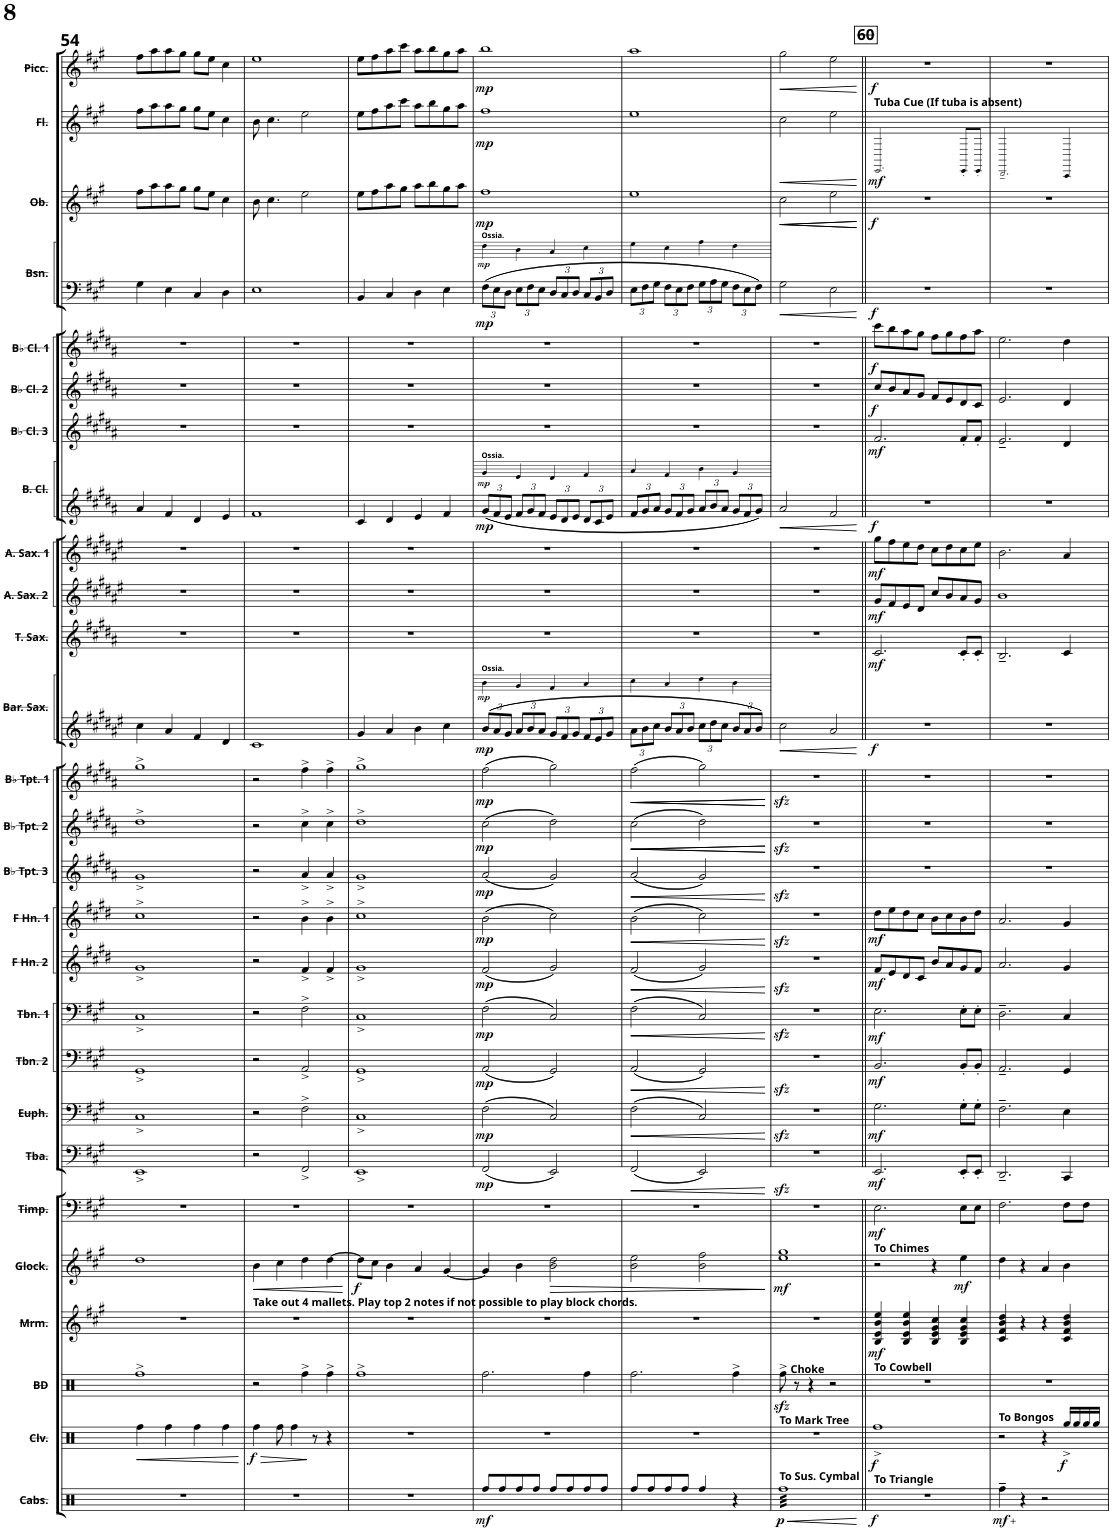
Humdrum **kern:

**kern	**dynam	**kern	**dynam	**kern	**kern	**dynam	**kern	**dynam	**kern	**dynam	**kern	**dynam	**kern	**dynam	**kern	**dynam	**kern	**dynam	**kern	**dynam	**kern	**dynam	**kern	**dynam	**kern	**dynam	**kern	**dynam	**kern	**kern	**dynam	**kern	**dynam	**kern	**dynam	**kern	**dynam	**kern	**kern	**dynam	**kern	**dynam	**kern	**dynam	**kern	**dynam	**kern	**kern	**dynam	**kern	**dynam	**kern	**dynam	**kern	**dynam
*part27	*part27	*part26	*part26	*part25	*part24	*part24	*part23	*part23	*part22	*part22	*part21	*part21	*part20	*part20	*part19	*part19	*part18	*part18	*part17	*part17	*part16	*part16	*part15	*part15	*part14	*part14	*part13	*part13	*part12	*part12	*part12	*part11	*part11	*part10	*part10	*part9	*part9	*part8	*part8	*part8	*part7	*part7	*part6	*part6	*part5	*part5	*part4	*part4	*part4	*part3	*part3	*part2	*part2	*part1	*part1
*staff30	*staff30	*staff29	*staff29	*staff28	*staff27	*staff27	*staff26	*staff26	*staff25	*staff25	*staff24	*staff24	*staff23	*staff23	*staff22	*staff22	*staff21	*staff21	*staff20	*staff20	*staff19	*staff19	*staff18	*staff18	*staff17	*staff17	*staff16	*staff16	*staff15	*staff14	*staff14/15	*staff13	*staff13	*staff12	*staff12	*staff11	*staff11	*staff10	*staff9	*staff9/10	*staff8	*staff8	*staff7	*staff7	*staff6	*staff6	*staff5	*staff4	*staff4/5	*staff3	*staff3	*staff2	*staff2	*staff1	*staff1
*I"Percussion 2	*	*I"Percussion 1	*	*I"Snare Drum	*I"Marimba	*	*I"Glockenspiel	*	*I"Timpani	*	*I"Tuba	*	*I"Euphonium	*	*I"Trombone 2	*	*I"Trombone 1	*	*I"F Horn 2	*	*I"F Horn 1	*	*I"Bb Trumpet 3	*	*I"Bb Trumpet 2	*	*I"Bb Trumpet 1	*	*I"Baritone Saxophone	*	*	*I"Tenor Saxophone	*	*I"Alto Saxophone 2	*	*I"Alto Saxophone 1	*	*I"Bass Clarinet	*	*	*I"Bb Clarinet 3	*	*I"Bb Clarinet 2	*	*I"Bb Clarinet 1	*	*I"Bassoon	*	*	*I"Oboe	*	*I"Flute	*	*I"Piccolo	*
*I'Perc. 2	*	*I'Perc. 1	*	*I'SD	*I'Mrm.	*	*I'Glk.	*	*I'Timp.	*	*I'Tba.	*	*I'Euph.	*	*I'Tbn. 2	*	*I'Tbn. 1	*	*I'F Hn. 2	*	*I'F Hn. 1	*	*I'Bb Tpt. 3	*	*I'Bb Tpt. 2	*	*I'Bb Tpt. 1	*	*I'Bar. Sax.	*	*	*I'T. Sax.	*	*I'A. Sax. 2	*	*I'A. Sax. 1	*	*I'B. Cl.	*	*	*I'Bb Cl. 3	*	*I'Bb Cl. 2	*	*I'Bb Cl. 1	*	*I'Bsn.	*	*	*I'Ob.	*	*I'Fl.	*	*I'Picc.	*
!!LO:PB:g=z
*clefX	*	*clefX	*	*clefX	*clefG2	*	*clefG2	*	*clefF4	*	*clefF4	*	*clefF4	*	*clefF4	*	*clefF4	*	*clefG2	*	*clefG2	*	*clefG2	*	*clefG2	*	*clefG2	*	*clefG2	*clefG2	*	*clefG2	*	*clefG2	*	*clefG2	*	*clefG2	*clefG2	*	*clefG2	*	*clefG2	*	*clefG2	*	*clefF4	*clefF4	*	*clefG2	*	*clefG2	*	*clefG2	*
*	*	*	*	*	*	*	*Trd-14c-24	*	*	*	*	*	*	*	*	*	*	*	*Trd4c7	*	*Trd4c7	*	*Trd1c2	*	*Trd1c2	*	*Trd1c2	*	*Trd12c21	*Trd12c21	*	*Trd8c14	*	*Trd5c9	*	*Trd5c9	*	*Trd8c14	*Trd8c14	*	*Trd1c2	*	*Trd1c2	*	*Trd1c2	*	*	*	*	*	*	*	*	*Trd-7c-12	*
*k[]	*	*k[]	*	*k[b-e-a-d-g-]	*k[f#c#g#]	*	*k[f#c#g#]	*	*k[f#c#g#]	*	*k[f#c#g#]	*	*k[f#c#g#]	*	*k[f#c#g#]	*	*k[f#c#g#]	*	*k[f#c#g#d#]	*	*k[f#c#g#d#]	*	*k[f#c#g#d#a#]	*	*k[f#c#g#d#a#]	*	*k[f#c#g#d#a#]	*	*k[f#c#g#d#a#e#]	*k[f#c#g#d#a#e#]	*	*k[f#c#g#d#a#]	*	*k[f#c#g#d#a#e#]	*	*k[f#c#g#d#a#e#]	*	*k[f#c#g#d#a#]	*k[f#c#g#d#a#]	*	*k[f#c#g#d#a#]	*	*k[f#c#g#d#a#]	*	*k[f#c#g#d#a#]	*	*k[f#c#g#]	*k[f#c#g#]	*	*k[f#c#g#]	*	*k[f#c#g#]	*	*k[f#c#g#]	*
*M4/4	*	*M4/4	*	*M4/4	*M4/4	*	*M4/4	*	*M4/4	*	*M4/4	*	*M4/4	*	*M4/4	*	*M4/4	*	*M4/4	*	*M4/4	*	*M4/4	*	*M4/4	*	*M4/4	*	*M4/4	*M4/4	*	*M4/4	*	*M4/4	*	*M4/4	*	*M4/4	*M4/4	*	*M4/4	*	*M4/4	*	*M4/4	*	*M4/4	*M4/4	*	*M4/4	*	*M4/4	*	*M4/4	*
=54	=54	=54	=54	=54	=54	=54	=54	=54	=54	=54	=54	=54	=54	=54	=54	=54	=54	=54	=54	=54	=54	=54	=54	=54	=54	=54	=54	=54	=54	=54	=54	=54	=54	=54	=54	=54	=54	=54	=54	=54	=54	=54	=54	=54	=54	=54	=54	=54	=54	=54	=54	=54	=54	=54	=54
!	!	!	!LO:HP:b	!	!	!	!	!	!	!	!	!	!	!	!	!	!	!	!	!	!	!	!	!	!	!	!	!	!	!	!	!	!	!	!	!	!	!	!	!	!	!	!	!	!	!	!	!	!	!	!	!	!	!	!
1r	.	4Rff\	<	1Rff^	1r	.	1dd	.	1r	.	1EE^	.	1C#^	.	1GG#^	.	1C#^	.	1g#^	.	1cc#^	.	1g#^	.	1dd#^	.	1gg#^	.	4cc#\	1r	.	1r	.	1r	.	1r	.	4a#/	1r	.	1r	.	1r	.	1r	.	4G#\	1r	.	8ff#\L	.	8ff#\L	.	8ff#\L	.
.	.	.	.	.	.	.	.	.	.	.	.	.	.	.	.	.	.	.	.	.	.	.	.	.	.	.	.	.	.	.	.	.	.	.	.	.	.	.	.	.	.	.	.	.	.	.	.	.	.	8aa\	.	8aa\	.	8aa\	.
.	.	4Rff\	.	.	.	.	.	.	.	.	.	.	.	.	.	.	.	.	.	.	.	.	.	.	.	.	.	.	4a#/	.	.	.	.	.	.	.	.	4f#/	.	.	.	.	.	.	.	.	4E\	.	.	8aa\	.	8aa\	.	8aa\	.
.	.	.	.	.	.	.	.	.	.	.	.	.	.	.	.	.	.	.	.	.	.	.	.	.	.	.	.	.	.	.	.	.	.	.	.	.	.	.	.	.	.	.	.	.	.	.	.	.	.	8gg#\J	.	8gg#\J	.	8gg#\J	.
.	.	4Rff\	.	.	.	.	.	.	.	.	.	.	.	.	.	.	.	.	.	.	.	.	.	.	.	.	.	.	4f#/	.	.	.	.	.	.	.	.	4d#/	.	.	.	.	.	.	.	.	4C#/	.	.	8gg#\L	.	8gg#\L	.	8gg#\L	.
.	.	.	.	.	.	.	.	.	.	.	.	.	.	.	.	.	.	.	.	.	.	.	.	.	.	.	.	.	.	.	.	.	.	.	.	.	.	.	.	.	.	.	.	.	.	.	.	.	.	8ee\J	.	8ee\J	.	8ee\J	.
.	.	4Rff\	.	.	.	.	.	.	.	.	.	.	.	.	.	.	.	.	.	.	.	.	.	.	.	.	.	.	4d#/	.	.	.	.	.	.	.	.	4e/	.	.	.	.	.	.	.	.	4D\	.	.	4cc#\	.	4cc#\	.	4cc#\	.
.	.	.	[	.	.	.	.	.	.	.	.	.	.	.	.	.	.	.	.	.	.	.	.	.	.	.	.	.	.	.	.	.	.	.	.	.	.	.	.	.	.	.	.	.	.	.	.	.	.	.	.	.	.	.	.
=55	=55	=55	=55	=55	=55	=55	=55	=55	=55	=55	=55	=55	=55	=55	=55	=55	=55	=55	=55	=55	=55	=55	=55	=55	=55	=55	=55	=55	=55	=55	=55	=55	=55	=55	=55	=55	=55	=55	=55	=55	=55	=55	=55	=55	=55	=55	=55	=55	=55	=55	=55	=55	=55	=55	=55
!	!	!	!	!	!LO:TX:a:B:t=Take out 4 mallets. Play top 2 notes if not possible to play block chords.	!	!	!	!	!	!	!	!	!	!	!	!	!	!	!	!	!	!	!	!	!	!	!	!	!	!	!	!	!	!	!	!	!	!	!	!	!	!	!	!	!	!	!	!	!	!	!	!	!	!
!	!	!	!LO:HP:b	!	!	!	!	!LO:HP:b	!	!	!	!	!	!	!	!	!	!	!	!	!	!	!	!	!	!	!	!	!	!	!	!	!	!	!	!	!	!	!	!	!	!	!	!	!	!	!	!	!	!	!	!	!	!	!
!	!	!	!LO:DY:n=1:b	!	!	!	!	!	!	!	!	!	!	!	!	!	!	!	!	!	!	!	!	!	!	!	!	!	!	!	!	!	!	!	!	!	!	!	!	!	!	!	!	!	!	!	!	!	!	!	!	!	!	!	!
1r	.	4Rff\	> f	2r	1r	.	4b\	<	1r	.	2r	.	2r	.	2r	.	2r	.	2r	.	2r	.	2r	.	2r	.	2r	.	1c#	1r	.	1r	.	1r	.	1r	.	1f#	1r	.	1r	.	1r	.	1r	.	1E	1r	.	8b\	.	8b\	.	1ee	.
.	.	.	.	.	.	.	.	.	.	.	.	.	.	.	.	.	.	.	.	.	.	.	.	.	.	.	.	.	.	.	.	.	.	.	.	.	.	.	.	.	.	.	.	.	.	.	.	.	.	4.cc#\	.	4.cc#\	.	.	.
.	.	8Rff\	.	.	.	.	4cc#\	.	.	.	.	.	.	.	.	.	.	.	.	.	.	.	.	.	.	.	.	.	.	.	.	.	.	.	.	.	.	.	.	.	.	.	.	.	.	.	.	.	.	.	.	.	.	.	.
.	.	4Rff\	.	.	.	.	.	.	.	.	.	.	.	.	.	.	.	.	.	.	.	.	.	.	.	.	.	.	.	.	.	.	.	.	.	.	.	.	.	.	.	.	.	.	.	.	.	.	.	.	.	.	.	.	.
.	.	.	.	4Rff^\	.	.	4dd\	.	.	.	2FF#^/	.	2F#^\	.	2AA^/	.	2F#^\	.	4f#^/	.	4b^\	.	4a#^/	.	4cc#^\	.	4ff#^\	.	.	.	.	.	.	.	.	.	.	.	.	.	.	.	.	.	.	.	.	.	.	2ee\	.	2ee\	.	.	.
.	.	8r	]	.	.	.	.	.	.	.	.	.	.	.	.	.	.	.	.	.	.	.	.	.	.	.	.	.	.	.	.	.	.	.	.	.	.	.	.	.	.	.	.	.	.	.	.	.	.	.	.	.	.	.	.
.	.	4r	.	4Rff^\	.	.	[4dd\	.	.	.	.	.	.	.	.	.	.	.	4f#^/	.	4b^\	.	4a#^/	.	4cc#^\	.	4ff#^\	.	.	.	.	.	.	.	.	.	.	.	.	.	.	.	.	.	.	.	.	.	.	.	.	.	.	.	.
.	.	.	.	.	.	.	.	[	.	.	.	.	.	.	.	.	.	.	.	.	.	.	.	.	.	.	.	.	.	.	.	.	.	.	.	.	.	.	.	.	.	.	.	.	.	.	.	.	.	.	.	.	.	.	.
=56	=56	=56	=56	=56	=56	=56	=56	=56	=56	=56	=56	=56	=56	=56	=56	=56	=56	=56	=56	=56	=56	=56	=56	=56	=56	=56	=56	=56	=56	=56	=56	=56	=56	=56	=56	=56	=56	=56	=56	=56	=56	=56	=56	=56	=56	=56	=56	=56	=56	=56	=56	=56	=56	=56	=56
!	!	!	!	!	!	!	!	!LO:DY:b	!	!	!	!	!	!	!	!	!	!	!	!	!	!	!	!	!	!	!	!	!	!	!	!	!	!	!	!	!	!	!	!	!	!	!	!	!	!	!	!	!	!	!	!	!	!	!
1r	.	1r	.	1Rff^	1r	.	8dd\L]	f	1r	.	1EE^	.	1C#^	.	1GG#^	.	1C#^	.	1g#^	.	1cc#^	.	1g#^	.	1dd#^	.	1gg#^	.	4g#/	1r	.	1r	.	1r	.	1r	.	4c#/	1r	.	1r	.	1r	.	1r	.	4BB/	1r	.	8ee\L	.	8ee\L	.	8ee\L	.
.	.	.	.	.	.	.	8cc#\J	.	.	.	.	.	.	.	.	.	.	.	.	.	.	.	.	.	.	.	.	.	.	.	.	.	.	.	.	.	.	.	.	.	.	.	.	.	.	.	.	.	.	8ff#\	.	8ff#\	.	8ff#\	.
.	.	.	.	.	.	.	4b\	.	.	.	.	.	.	.	.	.	.	.	.	.	.	.	.	.	.	.	.	.	4a#/	.	.	.	.	.	.	.	.	4d#/	.	.	.	.	.	.	.	.	4C#/	.	.	8aa\	.	8aa\	.	8aa\	.
.	.	.	.	.	.	.	.	.	.	.	.	.	.	.	.	.	.	.	.	.	.	.	.	.	.	.	.	.	.	.	.	.	.	.	.	.	.	.	.	.	.	.	.	.	.	.	.	.	.	8gg#\J	.	8ccc#\J	.	8ccc#\J	.
.	.	.	.	.	.	.	4a/	.	.	.	.	.	.	.	.	.	.	.	.	.	.	.	.	.	.	.	.	.	4b\	.	.	.	.	.	.	.	.	4e/	.	.	.	.	.	.	.	.	4D\	.	.	8aa\L	.	8aa\L	.	8aa\L	.
.	.	.	.	.	.	.	.	.	.	.	.	.	.	.	.	.	.	.	.	.	.	.	.	.	.	.	.	.	.	.	.	.	.	.	.	.	.	.	.	.	.	.	.	.	.	.	.	.	.	8bb\	.	8bb\	.	8bb\	.
.	.	.	.	.	.	.	[4g#/	.	.	.	.	.	.	.	.	.	.	.	.	.	.	.	.	.	.	.	.	.	4cc#\	.	.	.	.	.	.	.	.	4f#/	.	.	.	.	.	.	.	.	4E\	.	.	8gg#\	.	8gg#\	.	8gg#\	.
.	.	.	.	.	.	.	.	.	.	.	.	.	.	.	.	.	.	.	.	.	.	.	.	.	.	.	.	.	.	.	.	.	.	.	.	.	.	.	.	.	.	.	.	.	.	.	.	.	.	8aa\J	.	8aa\J	.	8aa\J	.
=57	=57	=57	=57	=57	=57	=57	=57	=57	=57	=57	=57	=57	=57	=57	=57	=57	=57	=57	=57	=57	=57	=57	=57	=57	=57	=57	=57	=57	=57	=57	=57	=57	=57	=57	=57	=57	=57	=57	=57	=57	=57	=57	=57	=57	=57	=57	=57	=57	=57	=57	=57	=57	=57	=57	=57
*	*	*	*	*	*	*	*	*	*	*	*	*	*	*	*	*	*	*	*	*	*	*	*	*	*	*	*	*	*Xbrackettup	*	*	*	*	*	*	*	*	*Xbrackettup	*	*	*	*	*	*	*	*	*Xbrackettup	*	*	*	*	*	*	*	*
!	!	!	!	!	!	!	!	!	!	!	!	!	!	!	!	!	!	!	!	!	!	!	!	!	!	!	!	!	!	!	!	!	!	!	!	!	!	!	!	!	!	!	!	!	!	!	!	!LO:TX:a:B:t=Ossia.	!	!	!	!	!	!	!
!	!	!	!	!	!	!	!	!	!	!	!	!	!	!	!	!	!	!	!	!	!	!	!	!	!	!	!	!	!	!	!	!	!	!	!	!	!	!	!LO:TX:a:B:t=Ossia.	!	!	!	!	!	!	!	!	!	!	!	!	!	!	!	!
!	!	!	!	!	!	!	!	!	!	!	!	!	!	!	!	!	!	!	!	!	!	!	!	!	!	!	!	!	!	!LO:TX:a:B:t=Ossia.	!	!	!	!	!	!	!	!	!	!	!	!	!	!	!	!	!	!	!	!	!	!	!	!	!
!	!LO:DY:b	!	!	!	!	!	!	!	!	!	!	!LO:DY:b	!	!LO:DY:b	!	!LO:DY:b	!	!LO:DY:b	!	!LO:DY:b	!	!LO:DY:b	!	!LO:DY:b	!	!LO:DY:b	!	!LO:DY:b	!	!	!LO:DY:b=2	!	!	!	!	!	!	!	!	!	!	!	!	!	!	!	!	!	!	!	!	!	!	!	!
!	!	!	!	!	!	!	!	!	!	!	!	!	!	!	!	!	!	!	!	!	!	!	!	!	!	!	!	!	!	!	!LO:DY:n=1:b	!	!	!	!	!	!	!	!	!LO:DY:b=2	!	!	!	!	!	!	!	!	!	!	!	!	!	!	!
!	!	!	!	!	!	!	!	!	!	!	!	!	!	!	!	!	!	!	!	!	!	!	!	!	!	!	!	!	!	!	!	!	!	!	!	!	!	!	!	!LO:DY:n=1:b	!	!	!	!	!	!	!	!	!LO:DY:b=2	!	!	!	!	!	!
!	!	!	!	!	!	!	!	!	!	!	!	!	!	!	!	!	!	!	!	!	!	!	!	!	!	!	!	!	!	!	!	!	!	!	!	!	!	!	!	!	!	!	!	!	!	!	!	!	!LO:DY:n=1:b	!	!LO:DY:b	!	!LO:DY:b	!	!LO:DY:b
8Rff/L	mf	1r	.	2.Rff\	1r	.	4g#/]	.	1r	.	(2FF#/	mp	(2F#\	mp	(2AA/	mp	(2F#\	mp	(2f#/	mp	(2b\	mp	(2a#/	mp	(2cc#\	mp	(2ff#\	mp	12b/L	4b\	mp mp	1r	.	1r	.	1r	.	12g#/L	4g#/	mp mp	1r	.	1r	.	1r	.	12F#\L	4F#\	mp mp	1ff#	mp	1ff#	mp	1bb	mp
.	.	.	.	.	.	.	.	.	.	.	.	.	.	.	.	.	.	.	.	.	.	.	.	.	.	.	.	.	12a#/	.	.	.	.	.	.	.	.	12f#/	.	.	.	.	.	.	.	.	12E\	.	.	.	.	.	.	.	.
8Rff/	.	.	.	.	.	.	.	.	.	.	.	.	.	.	.	.	.	.	.	.	.	.	.	.	.	.	.	.	.	.	.	.	.	.	.	.	.	.	.	.	.	.	.	.	.	.	.	.	.	.	.	.	.	.	.
.	.	.	.	.	.	.	.	.	.	.	.	.	.	.	.	.	.	.	.	.	.	.	.	.	.	.	.	.	12g#/J	.	.	.	.	.	.	.	.	12e/J	.	.	.	.	.	.	.	.	12D\J	.	.	.	.	.	.	.	.
8Rff/	.	.	.	.	.	.	4b\	.	.	.	.	.	.	.	.	.	.	.	.	.	.	.	.	.	.	.	.	.	12a#/L	4g#/	.	.	.	.	.	.	.	12f#/L	4e/	.	.	.	.	.	.	.	12E\L	4D\	.	.	.	.	.	.	.
.	.	.	.	.	.	.	.	.	.	.	.	.	.	.	.	.	.	.	.	.	.	.	.	.	.	.	.	.	12b/	.	.	.	.	.	.	.	.	12g#/	.	.	.	.	.	.	.	.	12F#\	.	.	.	.	.	.	.	.
8Rff/J	.	.	.	.	.	.	.	.	.	.	.	.	.	.	.	.	.	.	.	.	.	.	.	.	.	.	.	.	.	.	.	.	.	.	.	.	.	.	.	.	.	.	.	.	.	.	.	.	.	.	.	.	.	.	.
.	.	.	.	.	.	.	.	.	.	.	.	.	.	.	.	.	.	.	.	.	.	.	.	.	.	.	.	.	12a#/J	.	.	.	.	.	.	.	.	12f#/J	.	.	.	.	.	.	.	.	12E\J	.	.	.	.	.	.	.	.
!	!	!	!	!	!	!	!	!LO:HP:b	!	!	!	!	!	!	!	!	!	!	!	!	!	!	!	!	!	!	!	!	!	!	!	!	!	!	!	!	!	!	!	!	!	!	!	!	!	!	!	!	!	!	!	!	!	!	!
8Rff/L	.	.	.	.	.	.	2b\ 2dd\	>	.	.	2EE/)	.	2C#/)	.	2GG#/)	.	2C#/)	.	2g#/)	.	2cc#\)	.	2g#/)	.	2dd#\)	.	2gg#\)	.	12g#/L	4f#/	.	.	.	.	.	.	.	12e/L	4d#/	.	.	.	.	.	.	.	12D/L	4C#/	.	.	.	.	.	.	.
.	.	.	.	.	.	.	.	.	.	.	.	.	.	.	.	.	.	.	.	.	.	.	.	.	.	.	.	.	12f#/	.	.	.	.	.	.	.	.	12d#/	.	.	.	.	.	.	.	.	12C#/	.	.	.	.	.	.	.	.
8Rff/	.	.	.	.	.	.	.	.	.	.	.	.	.	.	.	.	.	.	.	.	.	.	.	.	.	.	.	.	.	.	.	.	.	.	.	.	.	.	.	.	.	.	.	.	.	.	.	.	.	.	.	.	.	.	.
.	.	.	.	.	.	.	.	.	.	.	.	.	.	.	.	.	.	.	.	.	.	.	.	.	.	.	.	.	12g#/J	.	.	.	.	.	.	.	.	12e/J	.	.	.	.	.	.	.	.	12D/J	.	.	.	.	.	.	.	.
8Rff/	.	.	.	4Rff\	.	.	.	.	.	.	.	.	.	.	.	.	.	.	.	.	.	.	.	.	.	.	.	.	12f#/L	4a#/	.	.	.	.	.	.	.	12d#/L	4f#/	.	.	.	.	.	.	.	12C#/L	4E\	.	.	.	.	.	.	.
.	.	.	.	.	.	.	.	.	.	.	.	.	.	.	.	.	.	.	.	.	.	.	.	.	.	.	.	.	12e#/	.	.	.	.	.	.	.	.	12c#/	.	.	.	.	.	.	.	.	12BB/	.	.	.	.	.	.	.	.
8Rff/J	.	.	.	.	.	.	.	.	.	.	.	.	.	.	.	.	.	.	.	.	.	.	.	.	.	.	.	.	.	.	.	.	.	.	.	.	.	.	.	.	.	.	.	.	.	.	.	.	.	.	.	.	.	.	.
.	.	.	.	.	.	.	.	.	.	.	.	.	.	.	.	.	.	.	.	.	.	.	.	.	.	.	.	.	12g#/J	.	.	.	.	.	.	.	.	12e/J	.	.	.	.	.	.	.	.	12D/J	.	.	.	.	.	.	.	.
=58	=58	=58	=58	=58	=58	=58	=58	=58	=58	=58	=58	=58	=58	=58	=58	=58	=58	=58	=58	=58	=58	=58	=58	=58	=58	=58	=58	=58	=58	=58	=58	=58	=58	=58	=58	=58	=58	=58	=58	=58	=58	=58	=58	=58	=58	=58	=58	=58	=58	=58	=58	=58	=58	=58	=58
!	!	!	!	!	!	!	!	!	!	!	!	!LO:HP:b	!	!LO:HP:b	!	!LO:HP:b	!	!LO:HP:b	!	!LO:HP:b	!	!LO:HP:b	!	!LO:HP:b	!	!LO:HP:b	!	!LO:HP:b	!	!	!	!	!	!	!	!	!	!	!	!	!	!	!	!	!	!	!	!	!	!	!	!	!	!	!
8Rff/L	.	1r	.	2.Rff\	1r	.	2b\ 2ee\	.	1r	.	(2FF#/	<	(2F#\	<	(2AA/	<	(2F#\	<	(2f#/	<	(2b\	<	(2a#/	<	(2cc#\	<	(2ff#\	<	12a#\L	4cc#\	.	1r	.	1r	.	1r	.	12f#/L	4a#/	.	1r	.	1r	.	1r	.	12E\L	4G#\	.	1ee	.	1ee	.	1aa	.
.	.	.	.	.	.	.	.	.	.	.	.	.	.	.	.	.	.	.	.	.	.	.	.	.	.	.	.	.	12b\	.	.	.	.	.	.	.	.	12g#/	.	.	.	.	.	.	.	.	12F#\	.	.	.	.	.	.	.	.
8Rff/	.	.	.	.	.	.	.	.	.	.	.	.	.	.	.	.	.	.	.	.	.	.	.	.	.	.	.	.	.	.	.	.	.	.	.	.	.	.	.	.	.	.	.	.	.	.	.	.	.	.	.	.	.	.	.
.	.	.	.	.	.	.	.	.	.	.	.	.	.	.	.	.	.	.	.	.	.	.	.	.	.	.	.	.	12cc#\J	.	.	.	.	.	.	.	.	12a#/J	.	.	.	.	.	.	.	.	12G#\J	.	.	.	.	.	.	.	.
8Rff/	.	.	.	.	.	.	.	.	.	.	.	.	.	.	.	.	.	.	.	.	.	.	.	.	.	.	.	.	12b/L	4a#/	.	.	.	.	.	.	.	12g#/L	4f#/	.	.	.	.	.	.	.	12F#\L	4E\	.	.	.	.	.	.	.
.	.	.	.	.	.	.	.	.	.	.	.	.	.	.	.	.	.	.	.	.	.	.	.	.	.	.	.	.	12a#/	.	.	.	.	.	.	.	.	12f#/	.	.	.	.	.	.	.	.	12E\	.	.	.	.	.	.	.	.
8Rff/J	.	.	.	.	.	.	.	.	.	.	.	.	.	.	.	.	.	.	.	.	.	.	.	.	.	.	.	.	.	.	.	.	.	.	.	.	.	.	.	.	.	.	.	.	.	.	.	.	.	.	.	.	.	.	.
.	.	.	.	.	.	.	.	.	.	.	.	.	.	.	.	.	.	.	.	.	.	.	.	.	.	.	.	.	12b/J	.	.	.	.	.	.	.	.	12g#/J	.	.	.	.	.	.	.	.	12F#\J	.	.	.	.	.	.	.	.
!	!	!	!	!	!	!	!	!	!	!	!	!	!	!	!	!	!	!	!	!	!	!	!	!	!	!LO:HP:b	!	!LO:HP:b	!	!	!	!	!	!	!	!	!	!	!	!	!	!	!	!	!	!	!	!	!	!	!	!	!	!	!
4Rff/	.	.	.	.	.	.	2b\ 2ff#\	.	.	.	2EE/)	.	2C#/)	.	2GG#/)	.	2C#/)	.	2g#/)	.	2cc#\)	.	2g#/)	.	2dd#\)	<	2gg#\)	<	12cc#\L	4dd#\	.	.	.	.	.	.	.	12a#/L	4b\	.	.	.	.	.	.	.	12G#\L	4A\	.	.	.	.	.	.	.
.	.	.	.	.	.	.	.	.	.	.	.	.	.	.	.	.	.	.	.	.	.	.	.	.	.	.	.	.	12dd#\	.	.	.	.	.	.	.	.	12b/	.	.	.	.	.	.	.	.	12A\	.	.	.	.	.	.	.	.
.	.	.	.	.	.	.	.	.	.	.	.	.	.	.	.	.	.	.	.	.	.	.	.	.	.	.	.	.	12cc#\J	.	.	.	.	.	.	.	.	12a#/J	.	.	.	.	.	.	.	.	12G#\J	.	.	.	.	.	.	.	.
4r	.	.	.	4Rff^\	.	.	.	.	.	.	.	.	.	.	.	.	.	.	.	.	.	.	.	.	.	.	.	.	12b/L	4b\	.	.	.	.	.	.	.	12g#/L	4g#/	.	.	.	.	.	.	.	12F#\L	4F#\	.	.	.	.	.	.	.
.	.	.	.	.	.	.	.	.	.	.	.	.	.	.	.	.	.	.	.	.	.	.	.	.	.	.	.	.	12a#/	.	.	.	.	.	.	.	.	12f#/	.	.	.	.	.	.	.	.	12E\	.	.	.	.	.	.	.	.
.	.	.	.	.	.	.	.	.	.	.	.	.	.	.	.	.	.	.	.	.	.	.	.	.	.	.	.	.	12b/J	.	.	.	.	.	.	.	.	12g#/J	.	.	.	.	.	.	.	.	12F#\J	.	.	.	.	.	.	.	.
.	.	.	.	.	.	.	.	]	.	.	.	[	.	[	.	[	.	[	.	[	.	[	.	[	.	[ [	.	[ [	.	.	.	.	.	.	.	.	.	.	.	.	.	.	.	.	.	.	.	.	.	.	.	.	.	.	.
=59	=59	=59	=59	=59	=59	=59	=59	=59	=59	=59	=59	=59	=59	=59	=59	=59	=59	=59	=59	=59	=59	=59	=59	=59	=59	=59	=59	=59	=59	=59	=59	=59	=59	=59	=59	=59	=59	=59	=59	=59	=59	=59	=59	=59	=59	=59	=59	=59	=59	=59	=59	=59	=59	=59	=59
!	!	!	!	!LO:TX:a:B:t=Choke	!	!	!	!	!	!	!	!	!	!	!	!	!	!	!	!	!	!	!	!	!	!	!	!	!	!	!	!	!	!	!	!	!	!	!	!	!	!	!	!	!	!	!	!	!	!	!	!	!	!	!
!	!	!LO:TX:a:B:t=To Mark Tree	!	!	!	!	!	!	!	!	!	!	!	!	!	!	!	!	!	!	!	!	!	!	!	!	!	!	!	!	!	!	!	!	!	!	!	!	!	!	!	!	!	!	!	!	!	!	!	!	!	!	!	!	!
!LO:TX:a:B:t=To Sus. Cymbal	!	!	!	!	!	!	!	!	!	!	!	!	!	!	!	!	!	!	!	!	!	!	!	!	!	!	!	!	!	!	!	!	!	!	!	!	!	!	!	!	!	!	!	!	!	!	!	!	!	!	!	!	!	!	!
!	!LO:HP:b	!	!	!	!	!	!	!	!	!	!	!	!	!	!	!	!	!	!	!	!	!	!	!	!	!	!	!	!	!	!	!	!	!	!	!	!	!	!	!	!	!	!	!	!	!	!	!	!	!	!LO:HP:b	!	!LO:HP:b	!	!LO:HP:b
!	!LO:DY:n=1:b	!	!	!	!	!	!	!LO:DY:b	!	!	!	!LO:DY:b	!	!LO:DY:b	!	!LO:DY:b	!	!LO:DY:b	!	!LO:DY:b	!	!LO:DY:b	!	!LO:DY:b	!	!LO:DY:b	!	!LO:DY:b	!	!	!	!	!	!	!	!	!	!	!	!	!	!	!	!	!	!	!	!	!	!	!	!	!	!	!
*tremolo	*	*	*	*	*	*	*	*	*	*	*	*	*	*	*	*	*	*	*	*	*	*	*	*	*	*	*	*	*	*	*	*	*	*	*	*	*	*	*	*	*	*	*	*	*	*	*	*	*	*	*	*	*	*	*
32RffLLL	< p	1r	.	8Rffzz<^\	1r	.	1ee 1gg#	mf	1r	.	1r	sfz	1r	sfz	1r	sfz	1r	sfz	1r	sfz	1r	sfz	1r	sfz	1r	sfz	1r	sfz	2cc#\	1r	.	1r	.	1r	.	1r	.	2a#/	1r	.	1r	.	1r	.	1r	.	2G#\	1r	.	2cc#\	<	2cc#\	<	2gg#\	<
32Rff	.	.	.	.	.	.	.	.	.	.	.	.	.	.	.	.	.	.	.	.	.	.	.	.	.	.	.	.	.	.	.	.	.	.	.	.	.	.	.	.	.	.	.	.	.	.	.	.	.	.	.	.	.	.	.
32Rff	.	.	.	.	.	.	.	.	.	.	.	.	.	.	.	.	.	.	.	.	.	.	.	.	.	.	.	.	.	.	.	.	.	.	.	.	.	.	.	.	.	.	.	.	.	.	.	.	.	.	.	.	.	.	.
32Rff	.	.	.	.	.	.	.	.	.	.	.	.	.	.	.	.	.	.	.	.	.	.	.	.	.	.	.	.	.	.	.	.	.	.	.	.	.	.	.	.	.	.	.	.	.	.	.	.	.	.	.	.	.	.	.
32Rff	.	.	.	8r	.	.	.	.	.	.	.	.	.	.	.	.	.	.	.	.	.	.	.	.	.	.	.	.	.	.	.	.	.	.	.	.	.	.	.	.	.	.	.	.	.	.	.	.	.	.	.	.	.	.	.
32Rff	.	.	.	.	.	.	.	.	.	.	.	.	.	.	.	.	.	.	.	.	.	.	.	.	.	.	.	.	.	.	.	.	.	.	.	.	.	.	.	.	.	.	.	.	.	.	.	.	.	.	.	.	.	.	.
32Rff	.	.	.	.	.	.	.	.	.	.	.	.	.	.	.	.	.	.	.	.	.	.	.	.	.	.	.	.	.	.	.	.	.	.	.	.	.	.	.	.	.	.	.	.	.	.	.	.	.	.	.	.	.	.	.
32Rff	.	.	.	.	.	.	.	.	.	.	.	.	.	.	.	.	.	.	.	.	.	.	.	.	.	.	.	.	.	.	.	.	.	.	.	.	.	.	.	.	.	.	.	.	.	.	.	.	.	.	.	.	.	.	.
32Rff	.	.	.	4r	.	.	.	.	.	.	.	.	.	.	.	.	.	.	.	.	.	.	.	.	.	.	.	.	.	.	.	.	.	.	.	.	.	.	.	.	.	.	.	.	.	.	.	.	.	.	.	.	.	.	.
32Rff	.	.	.	.	.	.	.	.	.	.	.	.	.	.	.	.	.	.	.	.	.	.	.	.	.	.	.	.	.	.	.	.	.	.	.	.	.	.	.	.	.	.	.	.	.	.	.	.	.	.	.	.	.	.	.
32Rff	.	.	.	.	.	.	.	.	.	.	.	.	.	.	.	.	.	.	.	.	.	.	.	.	.	.	.	.	.	.	.	.	.	.	.	.	.	.	.	.	.	.	.	.	.	.	.	.	.	.	.	.	.	.	.
32Rff	.	.	.	.	.	.	.	.	.	.	.	.	.	.	.	.	.	.	.	.	.	.	.	.	.	.	.	.	.	.	.	.	.	.	.	.	.	.	.	.	.	.	.	.	.	.	.	.	.	.	.	.	.	.	.
32Rff	.	.	.	.	.	.	.	.	.	.	.	.	.	.	.	.	.	.	.	.	.	.	.	.	.	.	.	.	.	.	.	.	.	.	.	.	.	.	.	.	.	.	.	.	.	.	.	.	.	.	.	.	.	.	.
32Rff	.	.	.	.	.	.	.	.	.	.	.	.	.	.	.	.	.	.	.	.	.	.	.	.	.	.	.	.	.	.	.	.	.	.	.	.	.	.	.	.	.	.	.	.	.	.	.	.	.	.	.	.	.	.	.
32Rff	.	.	.	.	.	.	.	.	.	.	.	.	.	.	.	.	.	.	.	.	.	.	.	.	.	.	.	.	.	.	.	.	.	.	.	.	.	.	.	.	.	.	.	.	.	.	.	.	.	.	.	.	.	.	.
32Rff	.	.	.	.	.	.	.	.	.	.	.	.	.	.	.	.	.	.	.	.	.	.	.	.	.	.	.	.	.	.	.	.	.	.	.	.	.	.	.	.	.	.	.	.	.	.	.	.	.	.	.	.	.	.	.
!	!	!	!	!	!	!	!	!	!	!	!	!	!	!	!	!	!	!	!	!	!	!	!	!	!	!	!	!	!	!	!	!	!	!	!	!	!	!	!	!	!	!	!	!	!	!	!	!	!	!	!LO:HP:b	!	!	!	!
32Rff	.	.	.	2r	.	.	.	.	.	.	.	.	.	.	.	.	.	.	.	.	.	.	.	.	.	.	.	.	2a#/	.	.	.	.	.	.	.	.	2f#/	.	.	.	.	.	.	.	.	2E\	.	.	2ee\	<	2ee\	.	2ee\	.
32Rff	.	.	.	.	.	.	.	.	.	.	.	.	.	.	.	.	.	.	.	.	.	.	.	.	.	.	.	.	.	.	.	.	.	.	.	.	.	.	.	.	.	.	.	.	.	.	.	.	.	.	.	.	.	.	.
32Rff	.	.	.	.	.	.	.	.	.	.	.	.	.	.	.	.	.	.	.	.	.	.	.	.	.	.	.	.	.	.	.	.	.	.	.	.	.	.	.	.	.	.	.	.	.	.	.	.	.	.	.	.	.	.	.
32Rff	.	.	.	.	.	.	.	.	.	.	.	.	.	.	.	.	.	.	.	.	.	.	.	.	.	.	.	.	.	.	.	.	.	.	.	.	.	.	.	.	.	.	.	.	.	.	.	.	.	.	.	.	.	.	.
32Rff	.	.	.	.	.	.	.	.	.	.	.	.	.	.	.	.	.	.	.	.	.	.	.	.	.	.	.	.	.	.	.	.	.	.	.	.	.	.	.	.	.	.	.	.	.	.	.	.	.	.	.	.	.	.	.
32Rff	.	.	.	.	.	.	.	.	.	.	.	.	.	.	.	.	.	.	.	.	.	.	.	.	.	.	.	.	.	.	.	.	.	.	.	.	.	.	.	.	.	.	.	.	.	.	.	.	.	.	.	.	.	.	.
32Rff	.	.	.	.	.	.	.	.	.	.	.	.	.	.	.	.	.	.	.	.	.	.	.	.	.	.	.	.	.	.	.	.	.	.	.	.	.	.	.	.	.	.	.	.	.	.	.	.	.	.	.	.	.	.	.
32Rff	.	.	.	.	.	.	.	.	.	.	.	.	.	.	.	.	.	.	.	.	.	.	.	.	.	.	.	.	.	.	.	.	.	.	.	.	.	.	.	.	.	.	.	.	.	.	.	.	.	.	.	.	.	.	.
32Rff	.	.	.	.	.	.	.	.	.	.	.	.	.	.	.	.	.	.	.	.	.	.	.	.	.	.	.	.	.	.	.	.	.	.	.	.	.	.	.	.	.	.	.	.	.	.	.	.	.	.	.	.	.	.	.
32Rff	.	.	.	.	.	.	.	.	.	.	.	.	.	.	.	.	.	.	.	.	.	.	.	.	.	.	.	.	.	.	.	.	.	.	.	.	.	.	.	.	.	.	.	.	.	.	.	.	.	.	.	.	.	.	.
32Rff	.	.	.	.	.	.	.	.	.	.	.	.	.	.	.	.	.	.	.	.	.	.	.	.	.	.	.	.	.	.	.	.	.	.	.	.	.	.	.	.	.	.	.	.	.	.	.	.	.	.	.	.	.	.	.
32Rff	.	.	.	.	.	.	.	.	.	.	.	.	.	.	.	.	.	.	.	.	.	.	.	.	.	.	.	.	.	.	.	.	.	.	.	.	.	.	.	.	.	.	.	.	.	.	.	.	.	.	.	.	.	.	.
32Rff	.	.	.	.	.	.	.	.	.	.	.	.	.	.	.	.	.	.	.	.	.	.	.	.	.	.	.	.	.	.	.	.	.	.	.	.	.	.	.	.	.	.	.	.	.	.	.	.	.	.	.	.	.	.	.
32Rff	.	.	.	.	.	.	.	.	.	.	.	.	.	.	.	.	.	.	.	.	.	.	.	.	.	.	.	.	.	.	.	.	.	.	.	.	.	.	.	.	.	.	.	.	.	.	.	.	.	.	.	.	.	.	.
32Rff	.	.	.	.	.	.	.	.	.	.	.	.	.	.	.	.	.	.	.	.	.	.	.	.	.	.	.	.	.	.	.	.	.	.	.	.	.	.	.	.	.	.	.	.	.	.	.	.	.	.	.	.	.	.	.
32RffJJJ	.	.	.	.	.	.	.	.	.	.	.	.	.	.	.	.	.	.	.	.	.	.	.	.	.	.	.	.	.	.	.	.	.	.	.	.	.	.	.	.	.	.	.	.	.	.	.	.	.	.	.	.	.	.	.
*Xtremolo	*	*	*	*	*	*	*	*	*	*	*	*	*	*	*	*	*	*	*	*	*	*	*	*	*	*	*	*	*	*	*	*	*	*	*	*	*	*	*	*	*	*	*	*	*	*	*	*	*	*	*	*	*	*	*
.	[	.	.	.	.	.	.	.	.	.	.	.	.	.	.	.	.	.	.	.	.	.	.	.	.	.	.	.	.	.	.	.	.	.	.	.	.	.	.	.	.	.	.	.	.	.	.	.	.	.	[ [	.	[	.	[
!!LO:REH:place=s1:a:B:cj:fs=14:t=60
=60||	=60||	=60||	=60||	=60||	=60||	=60||	=60||	=60||	=60||	=60||	=60||	=60||	=60||	=60||	=60||	=60||	=60||	=60||	=60||	=60||	=60||	=60||	=60||	=60||	=60||	=60||	=60||	=60||	=60||	=60||	=60||	=60||	=60||	=60||	=60||	=60||	=60||	=60||	=60||	=60||	=60||	=60||	=60||	=60||	=60||	=60||	=60||	=60||	=60||	=60||	=60||	=60||	=60||	=60||	=60||
!	!	!	!	!	!	!	!	!	!	!	!	!	!	!	!	!	!	!	!	!	!	!	!	!	!	!	!	!	!	!	!	!	!	!	!	!	!	!	!	!	!	!	!	!	!	!	!	!	!	!	!	!LO:TX:a:B:t=Tuba Cue (If tuba is absent)	!	!	!
!	!	!	!	!	!	!	!LO:TX:a:B:t=To Chimes	!	!	!	!	!	!	!	!	!	!	!	!	!	!	!	!	!	!	!	!	!	!	!	!	!	!	!	!	!	!	!	!	!	!	!	!	!	!	!	!	!	!	!	!	!	!	!	!
!	!	!	!	!LO:TX:a:B:t=To Cowbell	!	!	!	!	!	!	!	!	!	!	!	!	!	!	!	!	!	!	!	!	!	!	!	!	!	!	!	!	!	!	!	!	!	!	!	!	!	!	!	!	!	!	!	!	!	!	!	!	!	!	!
!LO:TX:a:B:t=To Triangle	!	!	!	!	!	!	!	!	!	!	!	!	!	!	!	!	!	!	!	!	!	!	!	!	!	!	!	!	!	!	!	!	!	!	!	!	!	!	!	!	!	!	!	!	!	!	!	!	!	!	!	!	!	!	!
!	!LO:DY:b	!	!LO:DY:b	!	!	!LO:DY:b	!	!	!	!LO:DY:b	!	!LO:DY:b	!	!LO:DY:b	!	!LO:DY:b	!	!LO:DY:b	!	!LO:DY:b	!	!LO:DY:b	!	!	!	!	!	!	!	!	!LO:DY:b=2	!	!LO:DY:b	!	!LO:DY:b	!	!LO:DY:b	!	!	!LO:DY:b=2	!	!LO:DY:b	!	!LO:DY:b	!	!LO:DY:b	!	!	!LO:DY:b=2	!	!LO:DY:b	!	!LO:DY:b	!	!LO:DY:b
1r	f	1Rff^	f	1r	4B/ 4e/ 4b/ 4ee/	mf	2r	.	2.E\	mf	2.EE/	mf	2.G#\	mf	2.BB/	mf	2.E\	mf	8f#/L	mf	8dd#\L	mf	1r	.	1r	.	1r	.	1r	1r	f	2.c#/	mf	8g#/L	mf	8gg#\L	mf	1r	1r	f	2.f#/	mf	8cc#/L	f	8ccc#\L	f	1r	1r	f	1r	f	2.EE/	mf	1r	f
.	.	.	.	.	.	.	.	.	.	.	.	.	.	.	.	.	.	.	8e/	.	8ee\	.	.	.	.	.	.	.	.	.	.	.	.	8f#/	.	8ff#\	.	.	.	.	.	.	8b/	.	8bb\	.	.	.	.	.	.	.	.	.	.
.	.	.	.	.	4B/ 4e/ 4b/ 4ee/	.	.	.	.	.	.	.	.	.	.	.	.	.	8d#/	.	8dd#\	.	.	.	.	.	.	.	.	.	.	.	.	8e#/	.	8ee#\	.	.	.	.	.	.	8a#/	.	8aa#\	.	.	.	.	.	.	.	.	.	.
.	.	.	.	.	.	.	.	.	.	.	.	.	.	.	.	.	.	.	8c#/J	.	8cc#\J	.	.	.	.	.	.	.	.	.	.	.	.	8d#/J	.	8dd#\J	.	.	.	.	.	.	8g#/J	.	8gg#\J	.	.	.	.	.	.	.	.	.	.
.	.	.	.	.	4B/ 4e/ 4g#/ 4cc#/	.	4r	.	.	.	.	.	.	.	.	.	.	.	8b/L	.	8b\L	.	.	.	.	.	.	.	.	.	.	.	.	8cc#/L	.	8cc#\L	.	.	.	.	.	.	8f#/L	.	8ff#\L	.	.	.	.	.	.	.	.	.	.
.	.	.	.	.	.	.	.	.	.	.	.	.	.	.	.	.	.	.	8a/	.	8cc#\	.	.	.	.	.	.	.	.	.	.	.	.	8b/	.	8dd#\	.	.	.	.	.	.	8e/	.	8gg#\	.	.	.	.	.	.	.	.	.	.
!	!	!	!	!	!	!	!	!LO:DY:b	!	!	!	!	!	!	!	!	!	!	!	!	!	!	!	!	!	!	!	!	!	!	!	!	!	!	!	!	!	!	!	!	!	!	!	!	!	!	!	!	!	!	!	!	!	!	!
.	.	.	.	.	4B/ 4e/ 4g#/ 4cc#/	.	4ee\	mf	8E\L	.	8EE'/L	.	8G#'\L	.	8BB'/L	.	8E'\L	.	8g#/	.	8b\	.	.	.	.	.	.	.	.	.	.	8c#'/L	.	8a#/	.	8cc#\	.	.	.	.	8f#'/L	.	8d#/	.	8ff#\	.	.	.	.	.	.	8EE'/L	.	.	.
.	.	.	.	.	.	.	.	.	8E\J	.	8EE'/J	.	8G#'\J	.	8BB'/J	.	8E'\J	.	8f#/J	.	8dd#\J	.	.	.	.	.	.	.	.	.	.	8c#'/J	.	8g#/J	.	8ee#\J	.	.	.	.	8f#'/J	.	8c#/J	.	8aa#\J	.	.	.	.	.	.	8EE'/J	.	.	.
=61	=61	=61	=61	=61	=61	=61	=61	=61	=61	=61	=61	=61	=61	=61	=61	=61	=61	=61	=61	=61	=61	=61	=61	=61	=61	=61	=61	=61	=61	=61	=61	=61	=61	=61	=61	=61	=61	=61	=61	=61	=61	=61	=61	=61	=61	=61	=61	=61	=61	=61	=61	=61	=61	=61	=61
!	!	!LO:TX:a:B:t=To Bongos	!	!	!	!	!	!	!	!	!	!	!	!	!	!	!	!	!	!	!	!	!	!	!	!	!	!	!	!	!	!	!	!	!	!	!	!	!	!	!	!	!	!	!	!	!	!	!	!	!	!	!	!	!
!	!LO:DY:b	!	!	!	!	!	!	!	!	!	!	!	!	!	!	!	!	!	!	!	!	!	!	!	!	!	!	!	!	!	!	!	!	!	!	!	!	!	!	!	!	!	!	!	!	!	!	!	!	!	!	!	!	!	!
!	!LO:DY:n=1:b	!	!	!	!	!	!	!	!	!	!	!	!	!	!	!	!	!	!	!	!	!	!	!	!	!	!	!	!	!	!	!	!	!	!	!	!	!	!	!	!	!	!	!	!	!	!	!	!	!	!	!	!	!	!
4Rff~\	mf other-dynamics	2r	.	1r	4c#/ 4f#/ 4b/ 4dd/	.	4dd\	.	2.F#\	.	2.DD~/	.	2.F#~\	.	2.AA~/	.	2.D~\	.	2.a/	.	2.a/	.	1r	.	1r	.	1r	.	1r	1r	.	2.B~/	.	1b	.	2.b\	.	1r	1r	.	2.e~/	.	2.e/	.	2.ee\	.	1r	1r	.	1r	.	2.DD~/	.	1r	.
4r	.	.	.	.	4r	.	4r	.	.	.	.	.	.	.	.	.	.	.	.	.	.	.	.	.	.	.	.	.	.	.	.	.	.	.	.	.	.	.	.	.	.	.	.	.	.	.	.	.	.	.	.	.	.	.	.
2r	.	4r	.	.	4r	.	4a/	.	.	.	.	.	.	.	.	.	.	.	.	.	.	.	.	.	.	.	.	.	.	.	.	.	.	.	.	.	.	.	.	.	.	.	.	.	.	.	.	.	.	.	.	.	.	.	.
!	!	!	!LO:DY:b	!	!	!	!	!	!	!	!	!	!	!	!	!	!	!	!	!	!	!	!	!	!	!	!	!	!	!	!	!	!	!	!	!	!	!	!	!	!	!	!	!	!	!	!	!	!	!	!	!	!	!	!
.	.	16Rgg^/LL	f	.	4c#/ 4f#/ 4b/ 4dd/	.	4b\	.	8F#\L	.	4CC#/	.	4E\	.	4GG#/	.	4C#/	.	4g#/	.	4g#/	.	.	.	.	.	.	.	.	.	.	4c#/	.	.	.	4a#/	.	.	.	.	4d#/	.	4d#/	.	4dd#\	.	.	.	.	.	.	4CC#/	.	.	.
.	.	16Rgg/	.	.	.	.	.	.	.	.	.	.	.	.	.	.	.	.	.	.	.	.	.	.	.	.	.	.	.	.	.	.	.	.	.	.	.	.	.	.	.	.	.	.	.	.	.	.	.	.	.	.	.	.	.
.	.	16Rgg/	.	.	.	.	.	.	8F#\J	.	.	.	.	.	.	.	.	.	.	.	.	.	.	.	.	.	.	.	.	.	.	.	.	.	.	.	.	.	.	.	.	.	.	.	.	.	.	.	.	.	.	.	.	.	.
.	.	16Rgg/JJ	.	.	.	.	.	.	.	.	.	.	.	.	.	.	.	.	.	.	.	.	.	.	.	.	.	.	.	.	.	.	.	.	.	.	.	.	.	.	.	.	.	.	.	.	.	.	.	.	.	.	.	.	.
=	=	=	=	=	=	=	=	=	=	=	=	=	=	=	=	=	=	=	=	=	=	=	=	=	=	=	=	=	=	=	=	=	=	=	=	=	=	=	=	=	=	=	=	=	=	=	=	=	=	=	=	=	=	=	=
*-	*-	*-	*-	*-	*-	*-	*-	*-	*-	*-	*-	*-	*-	*-	*-	*-	*-	*-	*-	*-	*-	*-	*-	*-	*-	*-	*-	*-	*-	*-	*-	*-	*-	*-	*-	*-	*-	*-	*-	*-	*-	*-	*-	*-	*-	*-	*-	*-	*-	*-	*-	*-	*-	*-	*-
